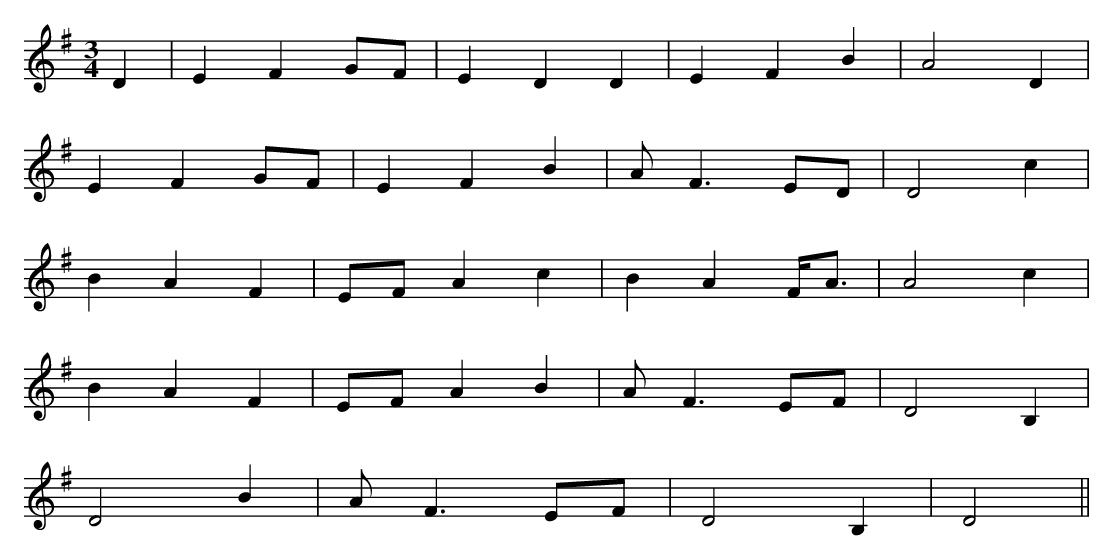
X:1
M:3/4
K:Dmix
D2|E2F2GF|E2D2D2|E2F2B2|A4D2|
E2F2GF|E2F2B2|AF3ED|D4c2|
B2A2F2|EFA2c2|B2A2F<A|A4c2|
B2A2F2|EFA2B2|AF3EF|D4B,2|
D4B2|AF3EF|D4B,2|D4||
